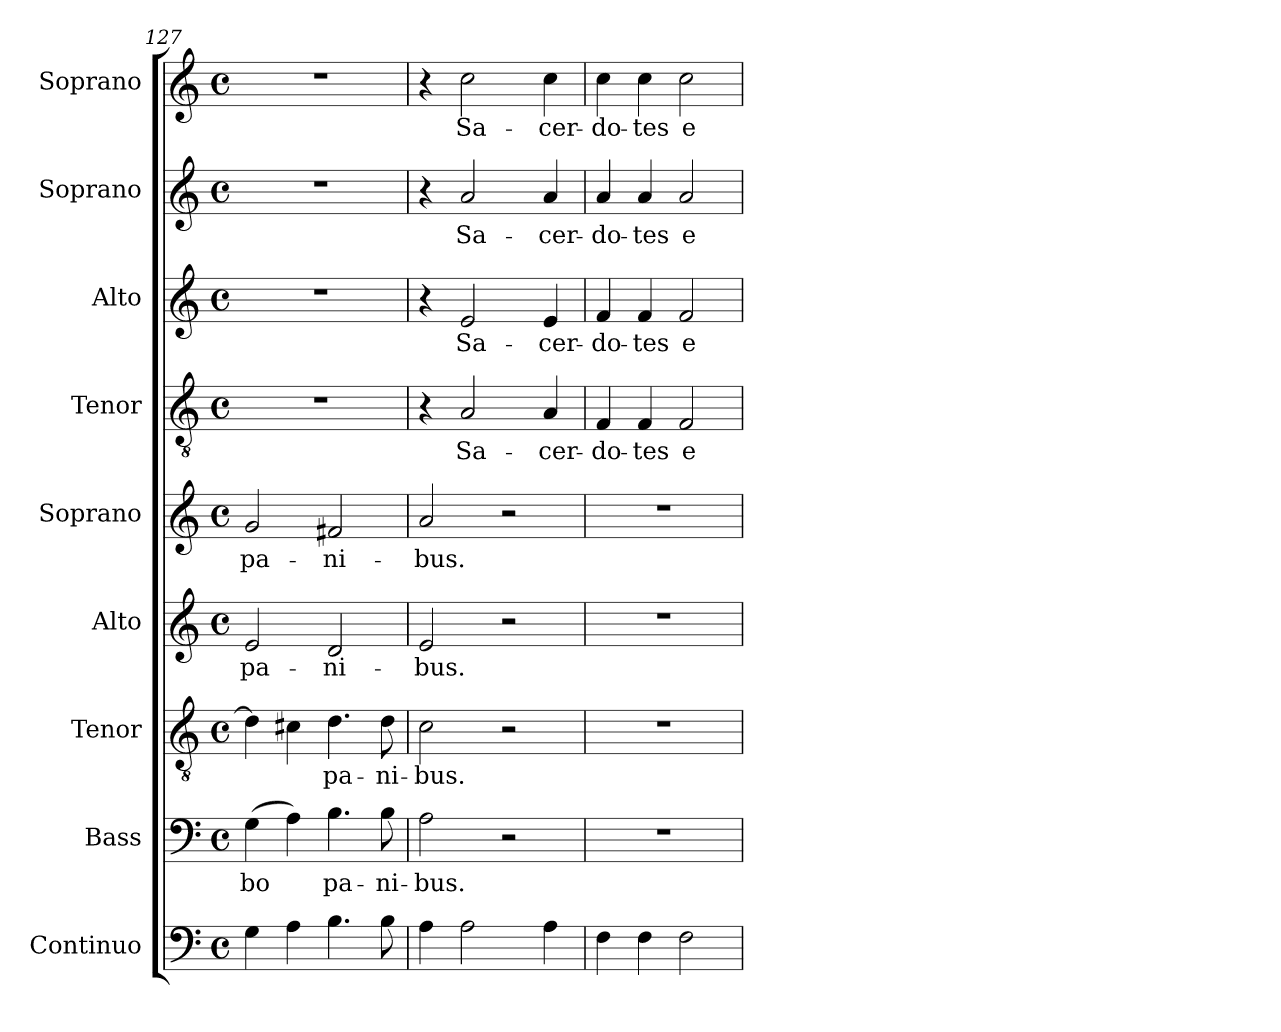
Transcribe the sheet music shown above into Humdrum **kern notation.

**kern	**kern	**text	**kern	**text	**kern	**text	**kern	**text	**kern	**text	**kern	**text	**kern	**text	**kern	**text
*part9	*part8	*part8	*part7	*part7	*part6	*part6	*part5	*part5	*part4	*part4	*part3	*part3	*part2	*part2	*part1	*part1
*staff9	*staff8	*staff8	*staff7	*staff7	*staff6	*staff6	*staff5	*staff5	*staff4	*staff4	*staff3	*staff3	*staff2	*staff2	*staff1	*staff1
*I"Continuo	*I"Bass	*	*I"Tenor	*	*I"Alto	*	*I"Soprano	*	*I"Tenor	*	*I"Alto	*	*I"Soprano	*	*I"Soprano	*
*I'Cont.	*I'B.	*	*I'T.	*	*I'A.	*	*I'S.	*	*I'T.	*	*I'A.	*	*I'S.	*	*I'S.	*
*clefF4	*clefF4	*	*clefGv2	*	*clefG2	*	*clefG2	*	*clefGv2	*	*clefG2	*	*clefG2	*	*clefG2	*
*	*	*	*ITrd7c12	*	*	*	*	*	*ITrd7c12	*	*	*	*	*	*	*
*k[]	*k[]	*	*k[]	*	*k[]	*	*k[]	*	*k[]	*	*k[]	*	*k[]	*	*k[]	*
*C:	*C:	*	*C:	*	*C:	*	*C:	*	*C:	*	*C:	*	*C:	*	*C:	*
*M4/4	*M4/4	*	*M4/4	*	*M4/4	*	*M4/4	*	*M4/4	*	*M4/4	*	*M4/4	*	*M4/4	*
*met(c)	*met(c)	*	*met(c)	*	*met(c)	*	*met(c)	*	*met(c)	*	*met(c)	*	*met(c)	*	*met(c)	*
=127	=127	=127	=127	=127	=127	=127	=127	=127	=127	=127	=127	=127	=127	=127	=127	=127
!	!	!LO:LY:b:color=#000000	!	!	!	!	!	!	!	!	!	!	!	!	!	!
!	!	!	!	!	!	!LO:LY:b:color=#000000	!	!	!	!	!	!	!	!	!	!
!	!	!	!	!	!	!	!	!LO:LY:b:color=#000000	!	!	!	!	!	!	!	!
4Gi\	(4Gi\	-bo	4Di\]	.	2ei/	pa-	2gi/	pa-	1r	.	1r	.	1r	.	1r	.
4Ai\	4Ai\)	.	4C#Xi\	.	.	.	.	.	.	.	.	.	.	.	.	.
!	!	!LO:LY:b:color=#000000	!	!	!	!	!	!	!	!	!	!	!	!	!	!
!	!	!	!	!LO:LY:b:color=#000000	!	!	!	!	!	!	!	!	!	!	!	!
!	!	!	!	!	!	!LO:LY:b:color=#000000	!	!	!	!	!	!	!	!	!	!
!	!	!	!	!	!	!	!	!LO:LY:b:color=#000000	!	!	!	!	!	!	!	!
4.Bi\	4.Bi\	pa-	4.Di\	pa-	2di/	-ni-	2f#Xi/	-ni-	.	.	.	.	.	.	.	.
!	!	!LO:LY:b:color=#000000	!	!	!	!	!	!	!	!	!	!	!	!	!	!
!	!	!	!	!LO:LY:b:color=#000000	!	!	!	!	!	!	!	!	!	!	!	!
8Bi\	8Bi\	-ni-	8Di\	-ni-	.	.	.	.	.	.	.	.	.	.	.	.
=128	=128	=128	=128	=128	=128	=128	=128	=128	=128	=128	=128	=128	=128	=128	=128	=128
!	!	!LO:LY:b:color=#000000	!	!	!	!	!	!	!	!	!	!	!	!	!	!
!	!	!	!	!LO:LY:b:color=#000000	!	!	!	!	!	!	!	!	!	!	!	!
!	!	!	!	!	!	!LO:LY:b:color=#000000	!	!	!	!	!	!	!	!	!	!
!	!	!	!	!	!	!	!	!LO:LY:b:color=#000000	!	!	!	!	!	!	!	!
4Ai\	2Ai\	-bus.	2Ci\	-bus.	2ei/	-bus.	2ai/	-bus.	4r	.	4r	.	4r	.	4r	.
!	!	!	!	!	!	!	!	!	!	!LO:LY:b:color=#000000	!	!	!	!	!	!
!	!	!	!	!	!	!	!	!	!	!	!	!LO:LY:b:color=#000000	!	!	!	!
!	!	!	!	!	!	!	!	!	!	!	!	!	!	!LO:LY:b:color=#000000	!	!
!	!	!	!	!	!	!	!	!	!	!	!	!	!	!	!	!LO:LY:b:color=#000000
2Ai\	.	.	.	.	.	.	.	.	2AAi/	Sa-	2ei/	Sa-	2ai/	Sa-	2cci\	Sa-
.	2r	.	2r	.	2r	.	2r	.	.	.	.	.	.	.	.	.
!	!	!	!	!	!	!	!	!	!	!LO:LY:b:color=#000000	!	!	!	!	!	!
!	!	!	!	!	!	!	!	!	!	!	!	!LO:LY:b:color=#000000	!	!	!	!
!	!	!	!	!	!	!	!	!	!	!	!	!	!	!LO:LY:b:color=#000000	!	!
!	!	!	!	!	!	!	!	!	!	!	!	!	!	!	!	!LO:LY:b:color=#000000
4Ai\	.	.	.	.	.	.	.	.	4AAi/	-cer-	4ei/	-cer-	4ai/	-cer-	4cci\	-cer-
=129	=129	=129	=129	=129	=129	=129	=129	=129	=129	=129	=129	=129	=129	=129	=129	=129
!	!	!	!	!	!	!	!	!	!	!LO:LY:b:color=#000000	!	!	!	!	!	!
!	!	!	!	!	!	!	!	!	!	!	!	!LO:LY:b:color=#000000	!	!	!	!
!	!	!	!	!	!	!	!	!	!	!	!	!	!	!LO:LY:b:color=#000000	!	!
!	!	!	!	!	!	!	!	!	!	!	!	!	!	!	!	!LO:LY:b:color=#000000
4Fi\	1r	.	1r	.	1r	.	1r	.	4FFi/	-do-	4fi/	-do-	4ai/	-do-	4cci\	-do-
!	!	!	!	!	!	!	!	!	!	!LO:LY:b:color=#000000	!	!	!	!	!	!
!	!	!	!	!	!	!	!	!	!	!	!	!LO:LY:b:color=#000000	!	!	!	!
!	!	!	!	!	!	!	!	!	!	!	!	!	!	!LO:LY:b:color=#000000	!	!
!	!	!	!	!	!	!	!	!	!	!	!	!	!	!	!	!LO:LY:b:color=#000000
4Fi\	.	.	.	.	.	.	.	.	4FFi/	-tes	4fi/	-tes	4ai/	-tes	4cci\	-tes
!	!	!	!	!	!	!	!	!	!	!LO:LY:b:color=#000000	!	!	!	!	!	!
!	!	!	!	!	!	!	!	!	!	!	!	!LO:LY:b:color=#000000	!	!	!	!
!	!	!	!	!	!	!	!	!	!	!	!	!	!	!LO:LY:b:color=#000000	!	!
!	!	!	!	!	!	!	!	!	!	!	!	!	!	!	!	!LO:LY:b:color=#000000
2Fi\	.	.	.	.	.	.	.	.	2FFi/	e-	2fi/	e-	2ai/	e-	2cci\	e-
=	=	=	=	=	=	=	=	=	=	=	=	=	=	=	=	=
*-	*-	*-	*-	*-	*-	*-	*-	*-	*-	*-	*-	*-	*-	*-	*-	*-
